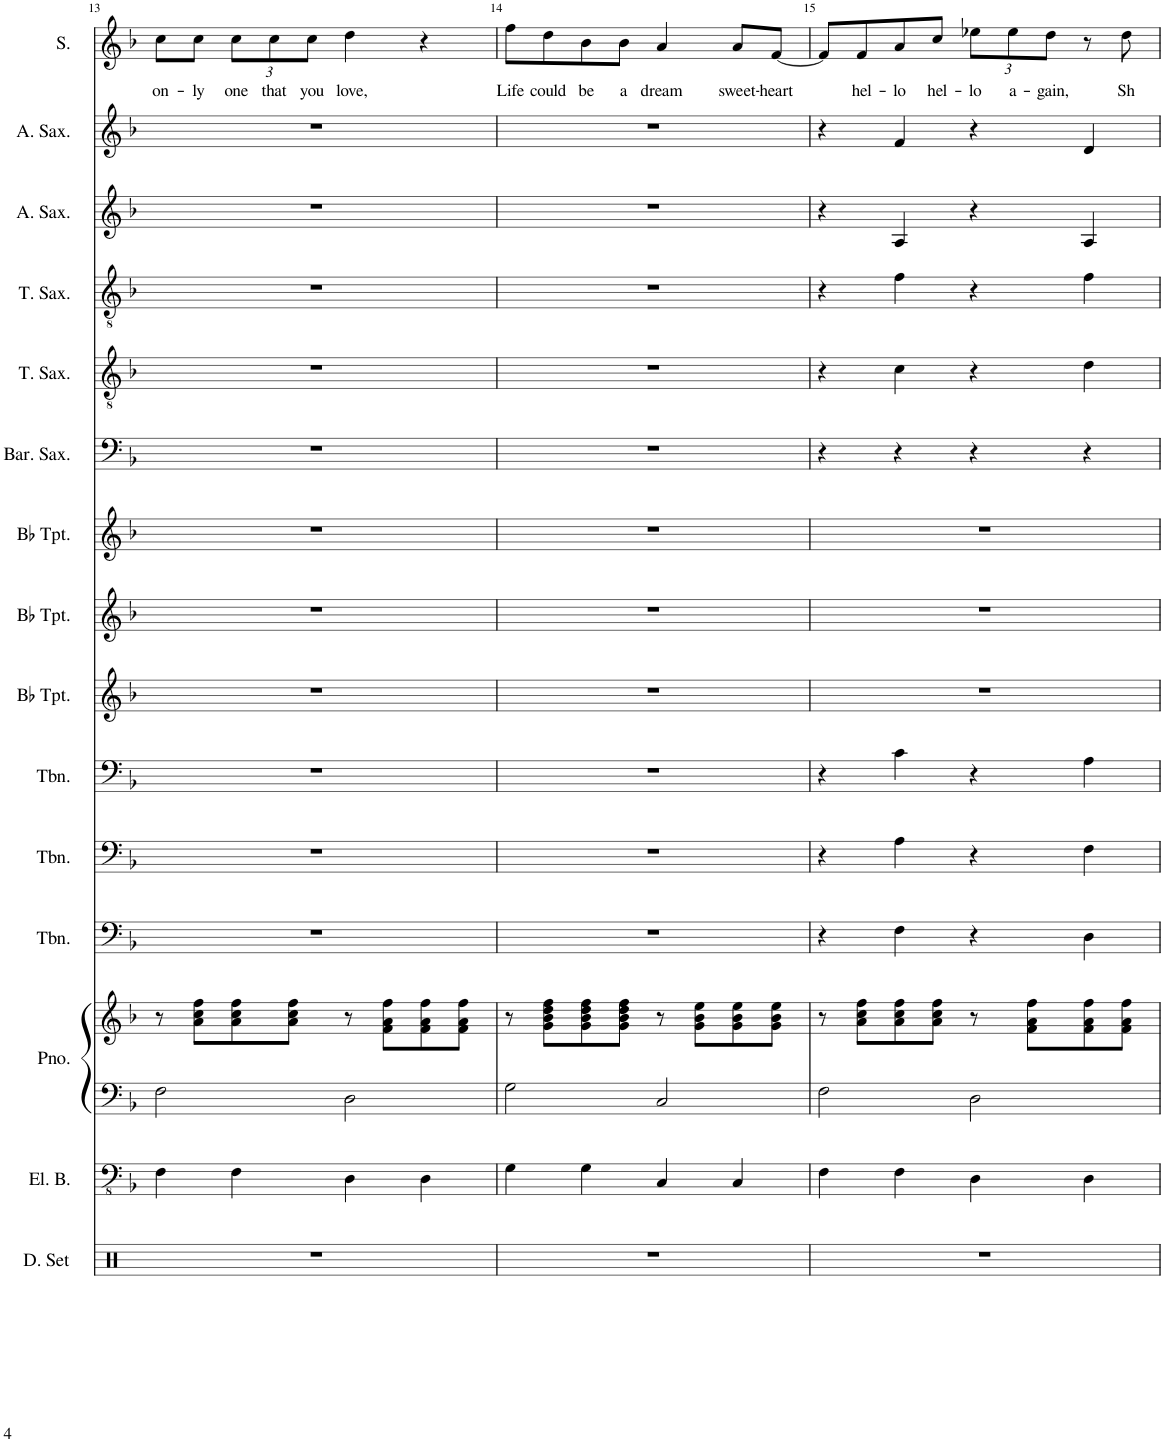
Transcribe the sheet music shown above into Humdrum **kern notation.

**kern	**kern	**kern	**kern	**kern	**kern	**kern	**kern	**kern	**kern	**kern	**kern	**kern	**kern	**kern	**kern	**text
*part15	*part14	*part13	*part13	*part12	*part11	*part10	*part9	*part8	*part7	*part6	*part5	*part4	*part3	*part2	*part1	*part1
*staff16	*staff15	*staff14	*staff13	*staff12	*staff11	*staff10	*staff9	*staff8	*staff7	*staff6	*staff5	*staff4	*staff3	*staff2	*staff1	*staff1
*I"Drumset	*I"Electric Bass	*I"Piano	*	*I"Trombone	*I"Trombone	*I"Trombone	*I"Bb Trumpet	*I"Bb Trumpet	*I"Bb Trumpet	*I"Baritone Saxophone	*I"Tenor Saxophone	*I"Tenor Saxophone	*I"Alto Saxophone	*I"Alto Saxophone	*I"Soprano	*
*I'D. Set	*I'El. B.	*I'Pno.	*	*I'Tbn.	*I'Tbn.	*I'Tbn.	*I'Bb Tpt.	*I'Bb Tpt.	*I'Bb Tpt.	*I'Bar. Sax.	*I'T. Sax.	*I'T. Sax.	*I'A. Sax.	*I'A. Sax.	*I'S.	*
!!LO:PB:g=z
*clefX	*clefFv4	*clefF4	*clefG2	*clefF4	*clefF4	*clefF4	*clefG2	*clefG2	*clefG2	*clefF4	*clefGv2	*clefGv2	*clefG2	*clefG2	*clefG2	*
*	*	*	*	*	*	*	*ITrd1c2	*ITrd1c2	*ITrd1c2	*ITrd12c21	*ITrd8c14	*ITrd8c14	*ITrd5c9	*ITrd5c9	*	*
*k[]	*k[b-]	*k[b-]	*k[b-]	*k[b-]	*k[b-]	*k[b-]	*k[b-]	*k[b-]	*k[b-]	*k[b-]	*k[b-]	*k[b-]	*k[b-]	*k[b-]	*k[b-]	*
*M4/4	*M4/4	*M4/4	*M4/4	*M4/4	*M4/4	*M4/4	*M4/4	*M4/4	*M4/4	*M4/4	*M4/4	*M4/4	*M4/4	*M4/4	*M4/4	*
*met(c)	*met(c)	*met(c)	*met(c)	*met(c)	*met(c)	*met(c)	*met(c)	*met(c)	*met(c)	*met(c)	*met(c)	*met(c)	*met(c)	*met(c)	*met(c)	*
=13	=13	=13	=13	=13	=13	=13	=13	=13	=13	=13	=13	=13	=13	=13	=13	=13
!	!	!	!	!	!	!	!	!	!	!	!	!	!	!	!	!LO:LY:b
1r	4FF\	2F\	8r	1r	1r	1r	1r	1r	1r	1r	1r	1r	1r	1r	8cc\L	on-
!	!	!	!	!	!	!	!	!	!	!	!	!	!	!	!	!LO:LY:b
.	.	.	8a\ 8cc\ 8ff\L	.	.	.	.	.	.	.	.	.	.	.	8cc\J	-ly
*	*	*	*	*	*	*	*	*	*	*	*	*	*	*	*Xbrackettup	*
!	!	!	!	!	!	!	!	!	!	!	!	!	!	!	!	!LO:LY:b
.	4FF\	.	8a\ 8cc\ 8ff\	.	.	.	.	.	.	.	.	.	.	.	12cc\L	one
!	!	!	!	!	!	!	!	!	!	!	!	!	!	!	!	!LO:LY:b
.	.	.	.	.	.	.	.	.	.	.	.	.	.	.	12cc\	that
.	.	.	8a\ 8cc\ 8ff\J	.	.	.	.	.	.	.	.	.	.	.	.	.
!	!	!	!	!	!	!	!	!	!	!	!	!	!	!	!	!LO:LY:b
.	.	.	.	.	.	.	.	.	.	.	.	.	.	.	12cc\J	you
!	!	!	!	!	!	!	!	!	!	!	!	!	!	!	!	!LO:LY:b
.	4DD\	2D\	8r	.	.	.	.	.	.	.	.	.	.	.	4dd\	love,
.	.	.	8f\ 8a\ 8ff\L	.	.	.	.	.	.	.	.	.	.	.	.	.
.	4DD\	.	8f\ 8a\ 8ff\	.	.	.	.	.	.	.	.	.	.	.	4r	.
.	.	.	8f\ 8a\ 8ff\J	.	.	.	.	.	.	.	.	.	.	.	.	.
=14	=14	=14	=14	=14	=14	=14	=14	=14	=14	=14	=14	=14	=14	=14	=14	=14
!	!	!	!	!	!	!	!	!	!	!	!	!	!	!	!	!LO:LY:b
1r	4GG\	2G\	8r	1r	1r	1r	1r	1r	1r	1r	1r	1r	1r	1r	8ff\L	Life
!	!	!	!	!	!	!	!	!	!	!	!	!	!	!	!	!LO:LY:b
.	.	.	8g\ 8b-\ 8dd\ 8ff\L	.	.	.	.	.	.	.	.	.	.	.	8dd\	could
!	!	!	!	!	!	!	!	!	!	!	!	!	!	!	!	!LO:LY:b
.	4GG\	.	8g\ 8b-\ 8dd\ 8ff\	.	.	.	.	.	.	.	.	.	.	.	8b-\	be
!	!	!	!	!	!	!	!	!	!	!	!	!	!	!	!	!LO:LY:b
.	.	.	8g\ 8b-\ 8dd\ 8ff\J	.	.	.	.	.	.	.	.	.	.	.	8b-\J	a
!	!	!	!	!	!	!	!	!	!	!	!	!	!	!	!	!LO:LY:b
.	4CC/	2C/	8r	.	.	.	.	.	.	.	.	.	.	.	4a/	dream
.	.	.	8g\ 8b-\ 8ee\L	.	.	.	.	.	.	.	.	.	.	.	.	.
!	!	!	!	!	!	!	!	!	!	!	!	!	!	!	!	!LO:LY:b
.	4CC/	.	8g\ 8b-\ 8ee\	.	.	.	.	.	.	.	.	.	.	.	8a/L	sweet-
!	!	!	!	!	!	!	!	!	!	!	!	!	!	!	!	!LO:LY:b
.	.	.	8g\ 8b-\ 8ee\J	.	.	.	.	.	.	.	.	.	.	.	[8f/J	-heart
=15	=15	=15	=15	=15	=15	=15	=15	=15	=15	=15	=15	=15	=15	=15	=15	=15
1r	4FF\	2F\	8r	4r	4r	4r	1r	1r	1r	4r	4r	4r	4r	4r	8f/L]	.
!	!	!	!	!	!	!	!	!	!	!	!	!	!	!	!	!LO:LY:b
.	.	.	8a\ 8cc\ 8ff\L	.	.	.	.	.	.	.	.	.	.	.	8f/	hel-
!	!	!	!	!	!	!	!	!	!	!	!	!	!	!	!	!LO:LY:b
.	4FF\	.	8a\ 8cc\ 8ff\	4F\	4A\	4c\	.	.	.	4r	4c\	4f\	4A/	4f/	8a/	-lo
!	!	!	!	!	!	!	!	!	!	!	!	!	!	!	!	!LO:LY:b
.	.	.	8a\ 8cc\ 8ff\J	.	.	.	.	.	.	.	.	.	.	.	8cc/J	hel-
!	!	!	!	!	!	!	!	!	!	!	!	!	!	!	!	!LO:LY:b
.	4DD\	2D\	8r	4r	4r	4r	.	.	.	4r	4r	4r	4r	4r	12ee-X\L	-lo
!	!	!	!	!	!	!	!	!	!	!	!	!	!	!	!	!LO:LY:b
.	.	.	.	.	.	.	.	.	.	.	.	.	.	.	12ee-\	a-
.	.	.	8f\ 8a\ 8ff\L	.	.	.	.	.	.	.	.	.	.	.	.	.
!	!	!	!	!	!	!	!	!	!	!	!	!	!	!	!	!LO:LY:b
.	.	.	.	.	.	.	.	.	.	.	.	.	.	.	12dd\J	-gain,
.	4DD\	.	8f\ 8a\ 8ff\	4D\	4F\	4A\	.	.	.	4r	4d\	4f\	4A/	4d/	8r	.
!	!	!	!	!	!	!	!	!	!	!	!	!	!	!	!	!LO:LY:b
.	.	.	8f\ 8a\ 8ff\J	.	.	.	.	.	.	.	.	.	.	.	8dd\	Sh
=	=	=	=	=	=	=	=	=	=	=	=	=	=	=	=	=
*-	*-	*-	*-	*-	*-	*-	*-	*-	*-	*-	*-	*-	*-	*-	*-	*-
